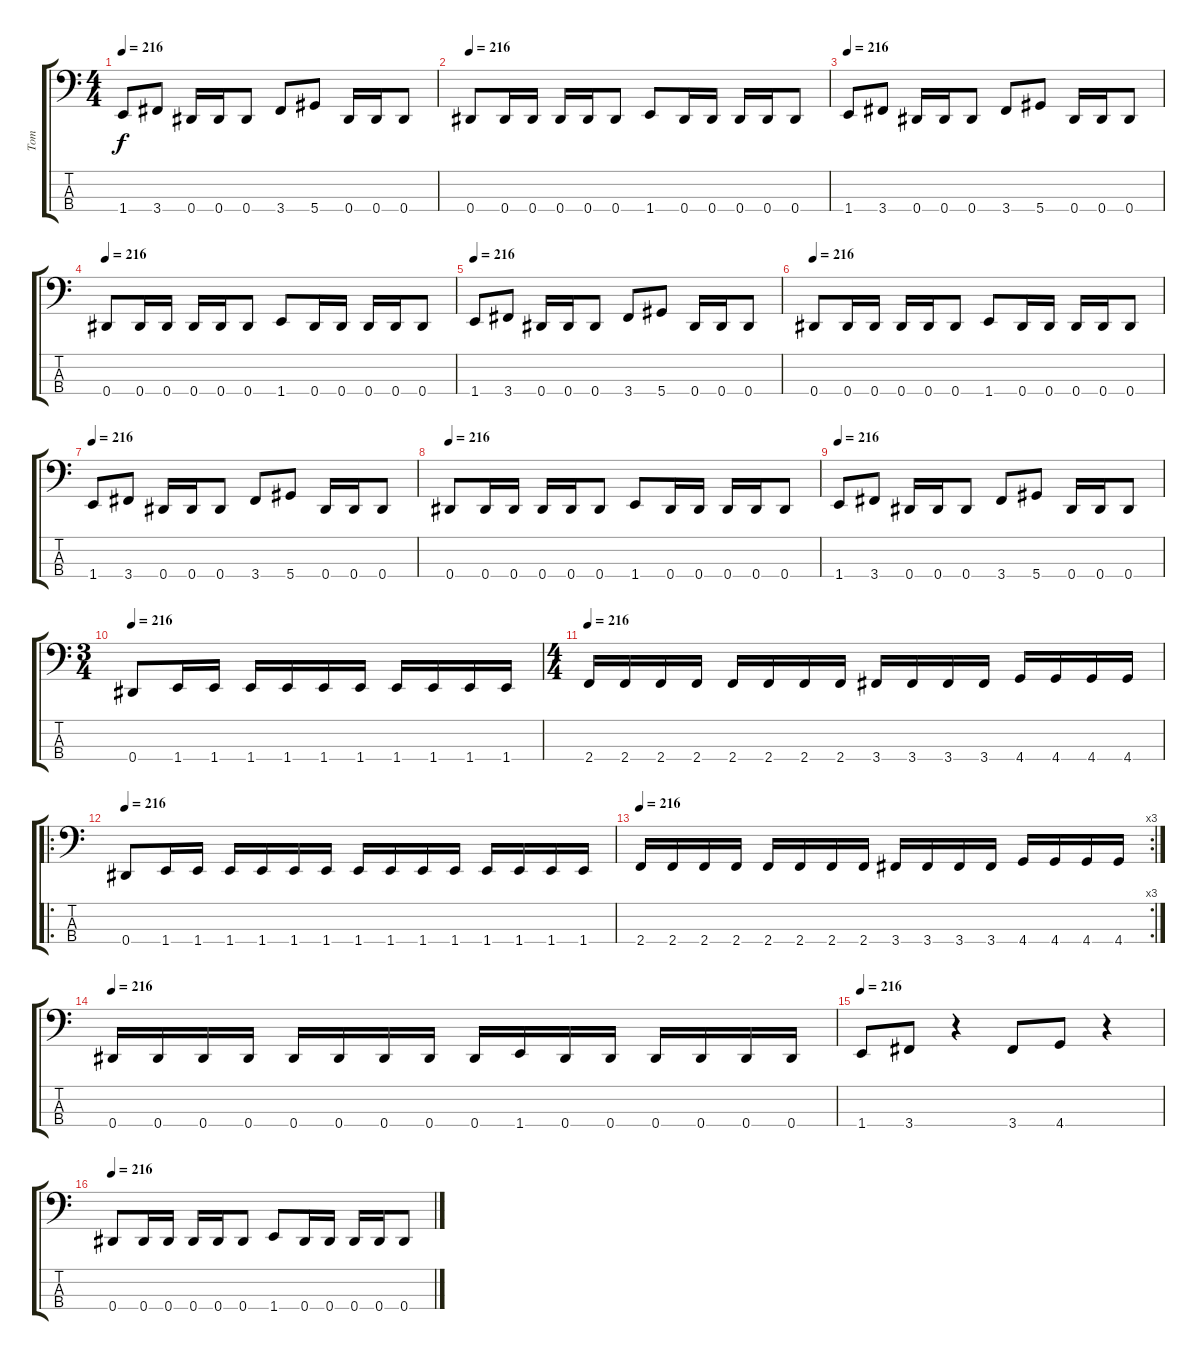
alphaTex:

\track ("Tom" "Tom") {instrument electricbasspick}
\staff {score tabs}
\tuning (Gb2 Db2 Ab1 Eb1) {hide}
\ts (4 4)
\tempo 216
\clef f4
\ks c
1.4.8{dy f} 3.4.8 0.4.16 0.4.16 0.4.8 3.4.8 5.4.8 0.4.16 0.4.16 0.4.8 |
\tempo 216
0.4.8 0.4.16 0.4.16 0.4.16 0.4.16 0.4.8 1.4.8 0.4.16 0.4.16 0.4.16 0.4.16 0.4.8 |
\tempo 216
1.4.8 3.4.8 0.4.16 0.4.16 0.4.8 3.4.8 5.4.8 0.4.16 0.4.16 0.4.8 |
\tempo 216
0.4.8 0.4.16 0.4.16 0.4.16 0.4.16 0.4.8 1.4.8 0.4.16 0.4.16 0.4.16 0.4.16 0.4.8 |
\tempo 216
1.4.8 3.4.8 0.4.16 0.4.16 0.4.8 3.4.8 5.4.8 0.4.16 0.4.16 0.4.8 |
\tempo 216
0.4.8 0.4.16 0.4.16 0.4.16 0.4.16 0.4.8 1.4.8 0.4.16 0.4.16 0.4.16 0.4.16 0.4.8 |
\tempo 216
1.4.8 3.4.8 0.4.16 0.4.16 0.4.8 3.4.8 5.4.8 0.4.16 0.4.16 0.4.8 |
\tempo 216
0.4.8 0.4.16 0.4.16 0.4.16 0.4.16 0.4.8 1.4.8 0.4.16 0.4.16 0.4.16 0.4.16 0.4.8 |
\tempo 216
1.4.8 3.4.8 0.4.16 0.4.16 0.4.8 3.4.8 5.4.8 0.4.16 0.4.16 0.4.8 |
\ts (3 4)
\tempo 216
0.4.8 1.4.16 1.4.16 1.4.16 1.4.16 1.4.16 1.4.16 1.4.16 1.4.16 1.4.16 1.4.16 |
\ts (4 4)
\tempo 216
2.4.16 2.4.16 2.4.16 2.4.16 2.4.16 2.4.16 2.4.16 2.4.16 3.4.16 3.4.16 3.4.16 3.4.16 4.4.16 4.4.16 4.4.16 4.4.16 |
\ro
\tempo 216
0.4.8 1.4.16 1.4.16 1.4.16 1.4.16 1.4.16 1.4.16 1.4.16 1.4.16 1.4.16 1.4.16 1.4.16 1.4.16 1.4.16 1.4.16 |
\rc 3
\tempo 216
2.4.16 2.4.16 2.4.16 2.4.16 2.4.16 2.4.16 2.4.16 2.4.16 3.4.16 3.4.16 3.4.16 3.4.16 4.4.16 4.4.16 4.4.16 4.4.16 |
\tempo 216
0.4.16 0.4.16 0.4.16 0.4.16 0.4.16 0.4.16 0.4.16 0.4.16 0.4.16 1.4.16 0.4.16 0.4.16 0.4.16 0.4.16 0.4.16 0.4.16 |
\tempo 216
1.4.8 3.4.8 r.4 3.4.8 4.4.8 r.4 |
\tempo 216
0.4.8 0.4.16 0.4.16 0.4.16 0.4.16 0.4.8 1.4.8 0.4.16 0.4.16 0.4.16 0.4.16 0.4.8
